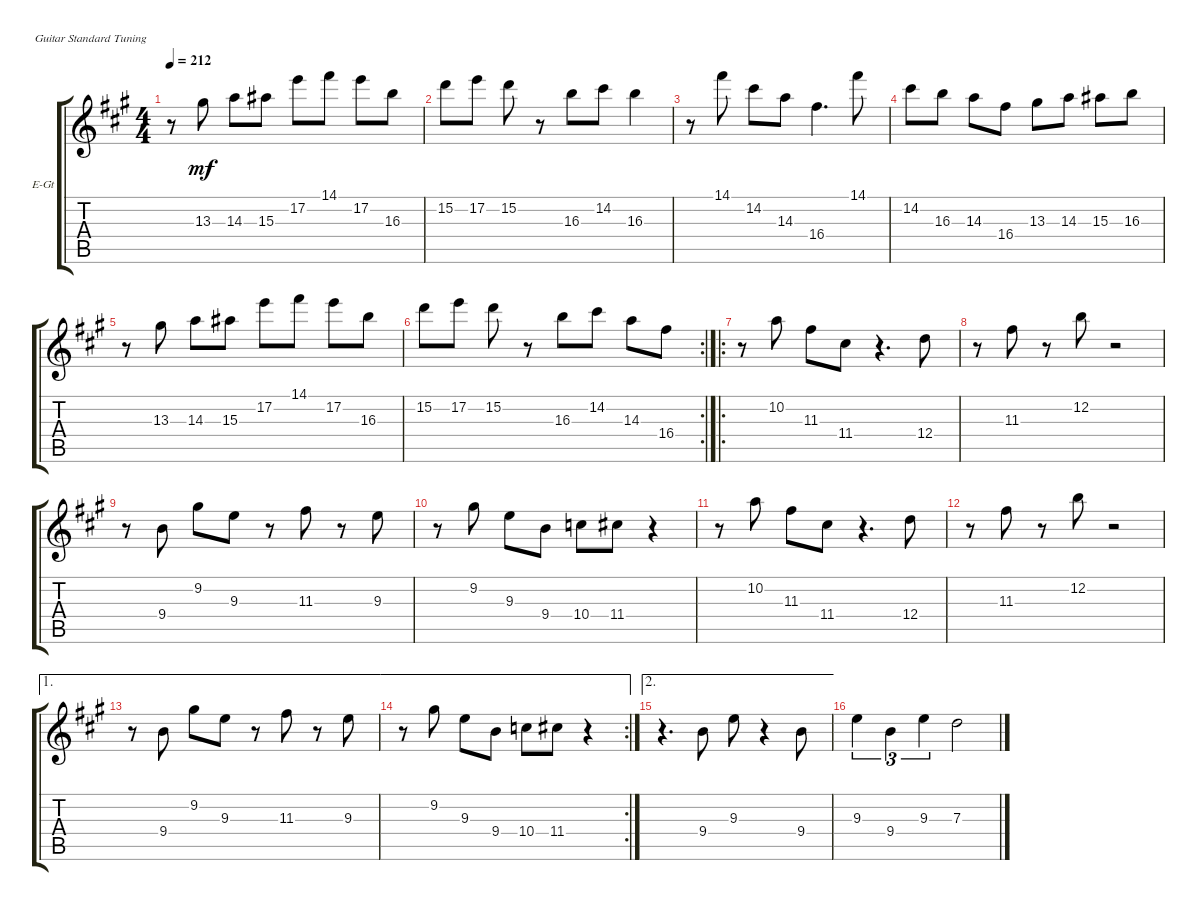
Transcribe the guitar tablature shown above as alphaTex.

\defaultSystemsLayout 4
\bracketExtendMode groupsimilarinstruments
\firstSystemTrackNameOrientation horizontal
\otherSystemsTrackNameOrientation horizontal
\track ("Electric Guitar" "E-Gt") {instrument overdrivenguitar}
\staff {score tabs}
\tuning (E4 B3 G3 D3 A2 E2)
\ts (4 4)
\tempo 212
\clef g2
\ks f#minor
r.8{dy mf} 13.3.8 14.3.8 15.3.8 17.2.8 14.1.8 17.2.8 16.3.8 |
15.2.8 17.2.8 15.2.8 r.8 16.3.8 14.2.8 16.3.4 |
r.8 14.1.8 14.2.8 14.3.8 16.4.4{d} 14.1.8 |
14.2.8 16.3.8 14.3.8 16.4.8 13.3.8 14.3.8 15.3.8 16.3.8 |
r.8 13.3.8 14.3.8 15.3.8 17.2.8 14.1.8 17.2.8 16.3.8 |
\rc 2
15.2.8 17.2.8 15.2.8 r.8 16.3.8 14.2.8 14.3.8 16.4.8 |
\ro
r.8 10.2.8 11.3.8 11.4.8 r.4{d} 12.4.8 |
r.8 11.3.8 r.8 12.2.8 r.2 |
r.8 9.4.8 9.2.8 9.3.8 r.8 11.3.8 r.8 9.3.8 |
r.8 9.2.8 9.3.8 9.4.8 10.4.8 11.4.8 r.4 |
r.8 10.2.8 11.3.8 11.4.8 r.4{d} 12.4.8 |
r.8 11.3.8 r.8 12.2.8 r.2 |
\ae 1
r.8 9.4.8 9.2.8 9.3.8 r.8 11.3.8 r.8 9.3.8 |
\ae 1
\rc 2
r.8 9.2.8 9.3.8 9.4.8 10.4.8 11.4.8 r.4 |
\ae 2
r.4{d} 9.4.8 9.3.8 r.4 9.4.8 |
9.3.4{tu (3 2)} 9.4.4{tu (3 2)} 9.3.4{tu (3 2)} 7.3.2
